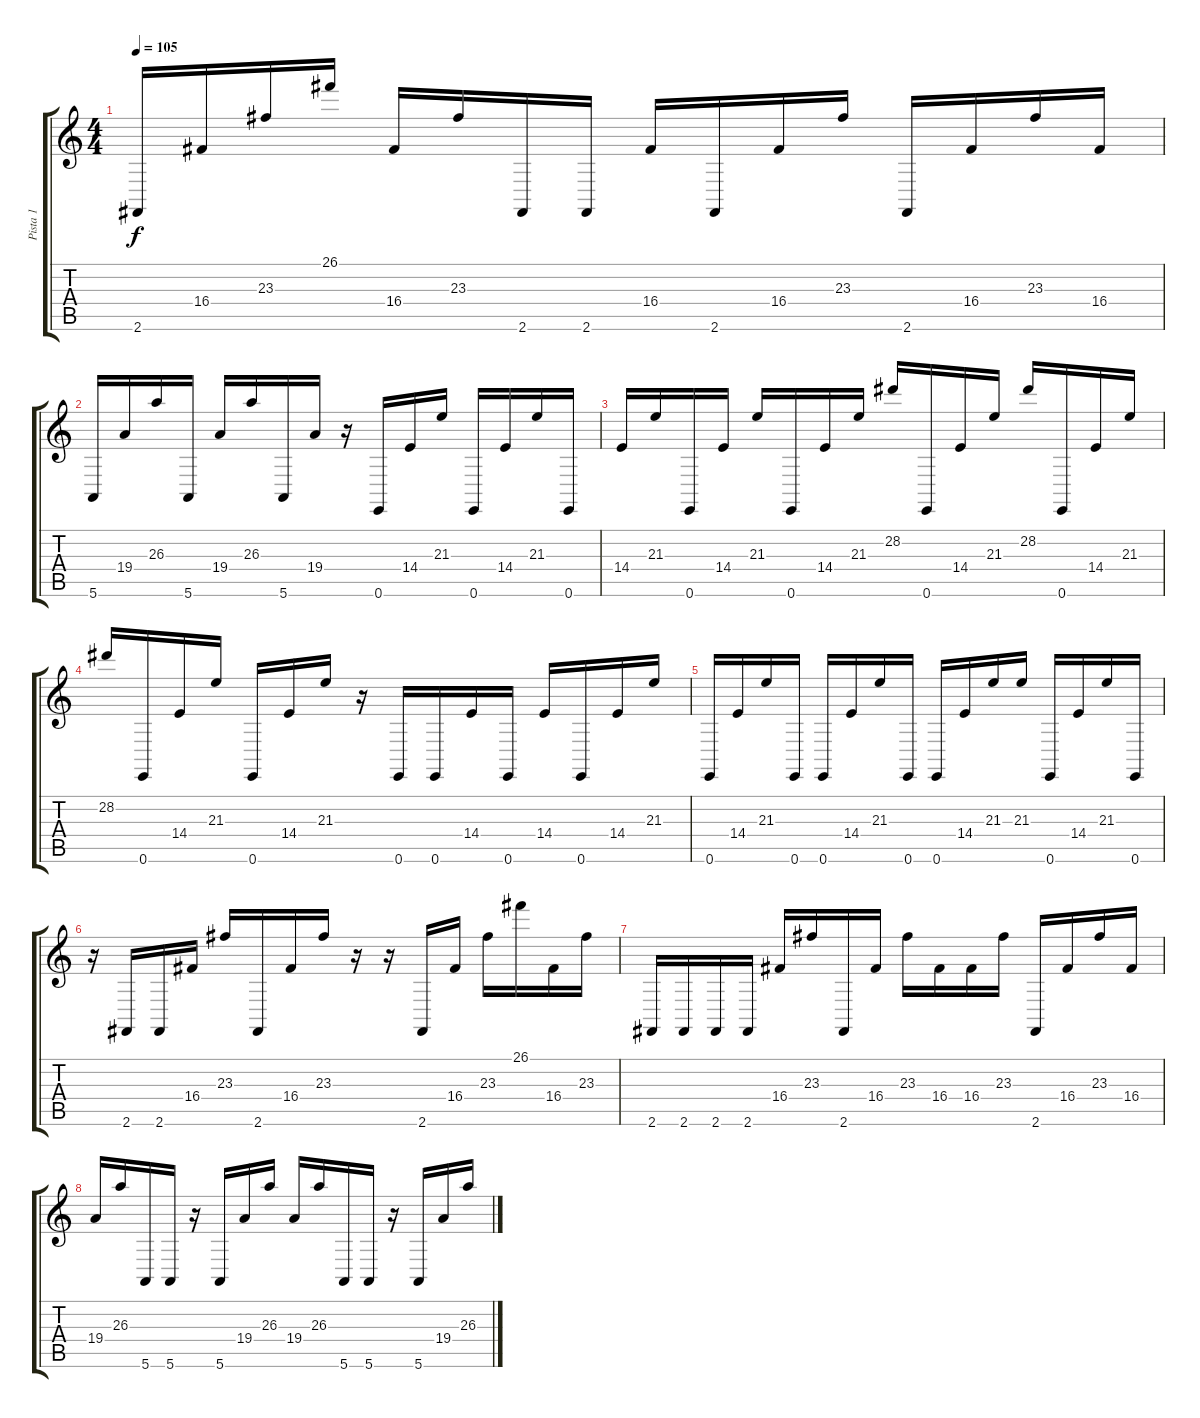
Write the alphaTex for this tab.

\track ("Pista 1" "Pista 1") {instrument electricpiano1}
\staff {score tabs}
\tuning (E4 B3 G3 D3 A2 E2) {hide}
\ts (4 4)
\tempo 105
\clef g2
\ks c
2.6.16{dy f} 16.4.16 23.3.16 26.1.16 16.4.16 23.3.16 2.6.16 2.6.16 16.4.16 2.6.16 16.4.16 23.3.16 2.6.16 16.4.16 23.3.16 16.4.16 |
5.6.16 19.4.16 26.3.16 5.6.16 19.4.16 26.3.16 5.6.16 19.4.16 r.16 0.6.16 14.4.16 21.3.16 0.6.16 14.4.16 21.3.16 0.6.16 |
14.4.16 21.3.16 0.6.16 14.4.16 21.3.16 0.6.16 14.4.16 21.3.16 28.2.16 0.6.16 14.4.16 21.3.16 28.2.16 0.6.16 14.4.16 21.3.16 |
28.2.16 0.6.16 14.4.16 21.3.16 0.6.16 14.4.16 21.3.16 r.16 0.6.16 0.6.16 14.4.16 0.6.16 14.4.16 0.6.16 14.4.16 21.3.16 |
0.6.16 14.4.16 21.3.16 0.6.16 0.6.16 14.4.16 21.3.16 0.6.16 0.6.16 14.4.16 21.3.16 21.3.16 0.6.16 14.4.16 21.3.16 0.6.16 |
r.16 2.6.16 2.6.16 16.4.16 23.3.16 2.6.16 16.4.16 23.3.16 r.16 r.16 2.6.16 16.4.16 23.3.16 26.1.16 16.4.16 23.3.16 |
2.6.16 2.6.16 2.6.16 2.6.16 16.4.16 23.3.16 2.6.16 16.4.16 23.3.16 16.4.16 16.4.16 23.3.16 2.6.16 16.4.16 23.3.16 16.4.16 |
19.4.16 26.3.16 5.6.16 5.6.16 r.16 5.6.16 19.4.16 26.3.16 19.4.16 26.3.16 5.6.16 5.6.16 r.16 5.6.16 19.4.16 26.3.16
